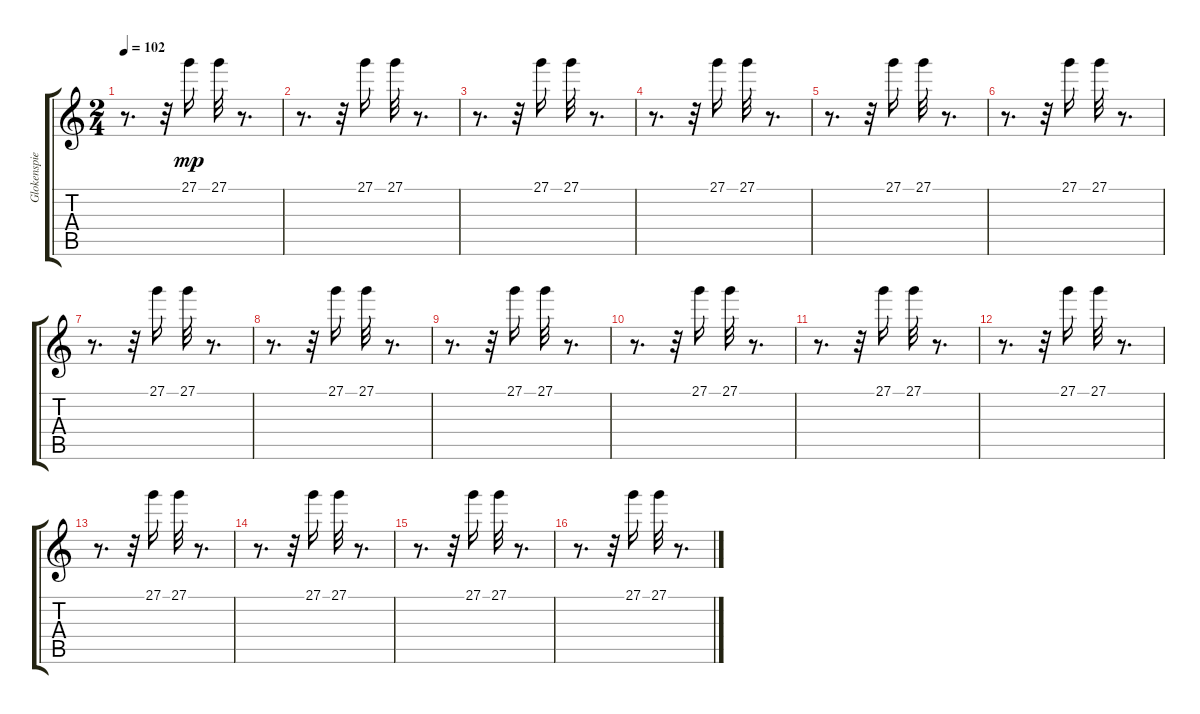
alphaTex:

\track ("Glokenspie" "Glokenspie") {instrument glockenspiel}
\staff {score tabs}
\tuning (E4 B3 G3 D3 A2 E2) {hide}
\ts (2 4)
\tempo 102
\clef g2
\ks c
r.8{d dy mp} r.32 27.1.16 27.1.32 r.8{d} |
r.8{d} r.32 27.1.16 27.1.32 r.8{d} |
r.8{d} r.32 27.1.16 27.1.32 r.8{d} |
r.8{d} r.32 27.1.16 27.1.32 r.8{d} |
r.8{d} r.32 27.1.16 27.1.32 r.8{d} |
r.8{d} r.32 27.1.16 27.1.32 r.8{d} |
r.8{d} r.32 27.1.16 27.1.32 r.8{d} |
r.8{d} r.32 27.1.16 27.1.32 r.8{d} |
r.8{d} r.32 27.1.16 27.1.32 r.8{d} |
r.8{d} r.32 27.1.16 27.1.32 r.8{d} |
r.8{d} r.32 27.1.16 27.1.32 r.8{d} |
r.8{d} r.32 27.1.16 27.1.32 r.8{d} |
r.8{d} r.32 27.1.16 27.1.32 r.8{d} |
r.8{d} r.32 27.1.16 27.1.32 r.8{d} |
r.8{d} r.32 27.1.16 27.1.32 r.8{d} |
r.8{d} r.32 27.1.16 27.1.32 r.8{d}
